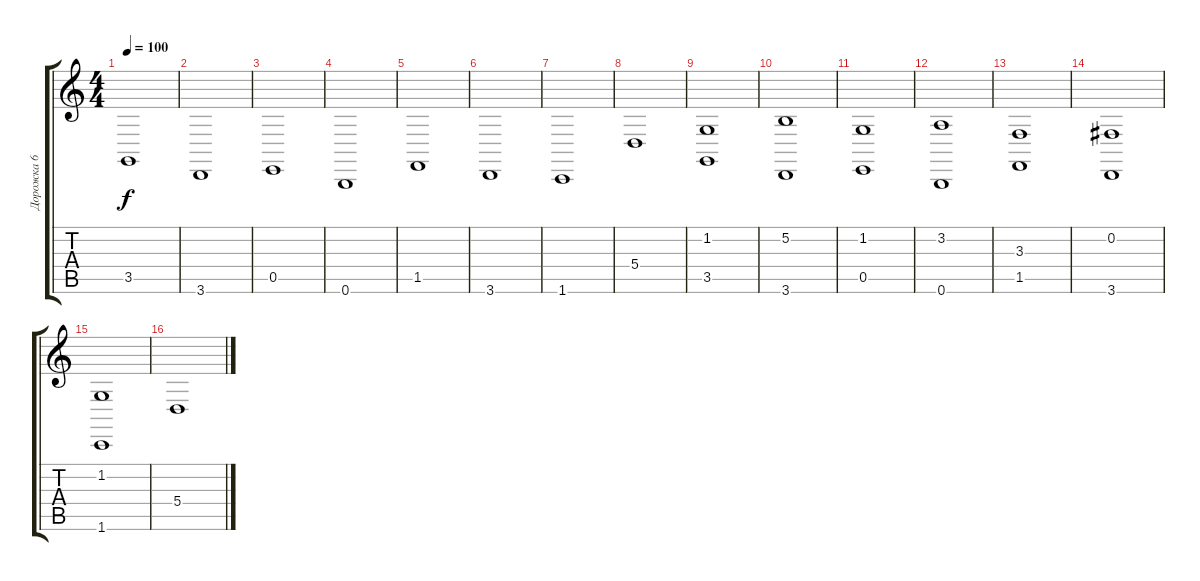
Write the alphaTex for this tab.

\track ("Дорожка 6" "Дорожка 6") {instrument pad2warm}
\staff {score tabs}
\tuning (B3 Gb3 D3 A2 E2 B1) {hide}
\ts (4 4)
\tempo 100
\clef g2
\ks c
3.5.1{dy f} |
3.6.1 |
0.5.1 |
0.6.1 |
1.5.1 |
3.6.1 |
1.6.1 |
5.4.1 |
(1.2 3.5).1 |
(5.2 3.6).1 |
(1.2 0.5).1 |
(3.2 0.6).1 |
(3.3 1.5).1 |
(0.2 3.6).1 |
(1.2 1.6).1 |
5.4.1
